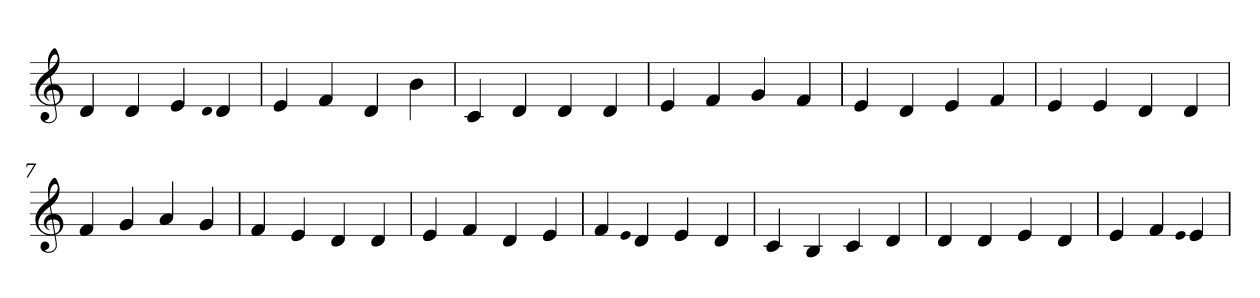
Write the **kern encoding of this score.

**kern
*part1
*staff1
*clefG2
=1
4d
4d
4e
qqd
4d
=2
4e
4f
4d
4b
=3
4c
4d
4d
4d
=4
4e
4f
4g
4f
=5
4e
4d
4e
4f
=6
4e
4e
4d
4d
=7
4f
4g
4a
4g
=8
4f
4e
4d
4d
=9
4e
4f
4d
4e
=10
4f
qqe
4d
4e
4d
=11
4c
4B
4c
4d
=12
4d
4d
4e
4d
=13
4e
4f
qqe
4e
=
*-
